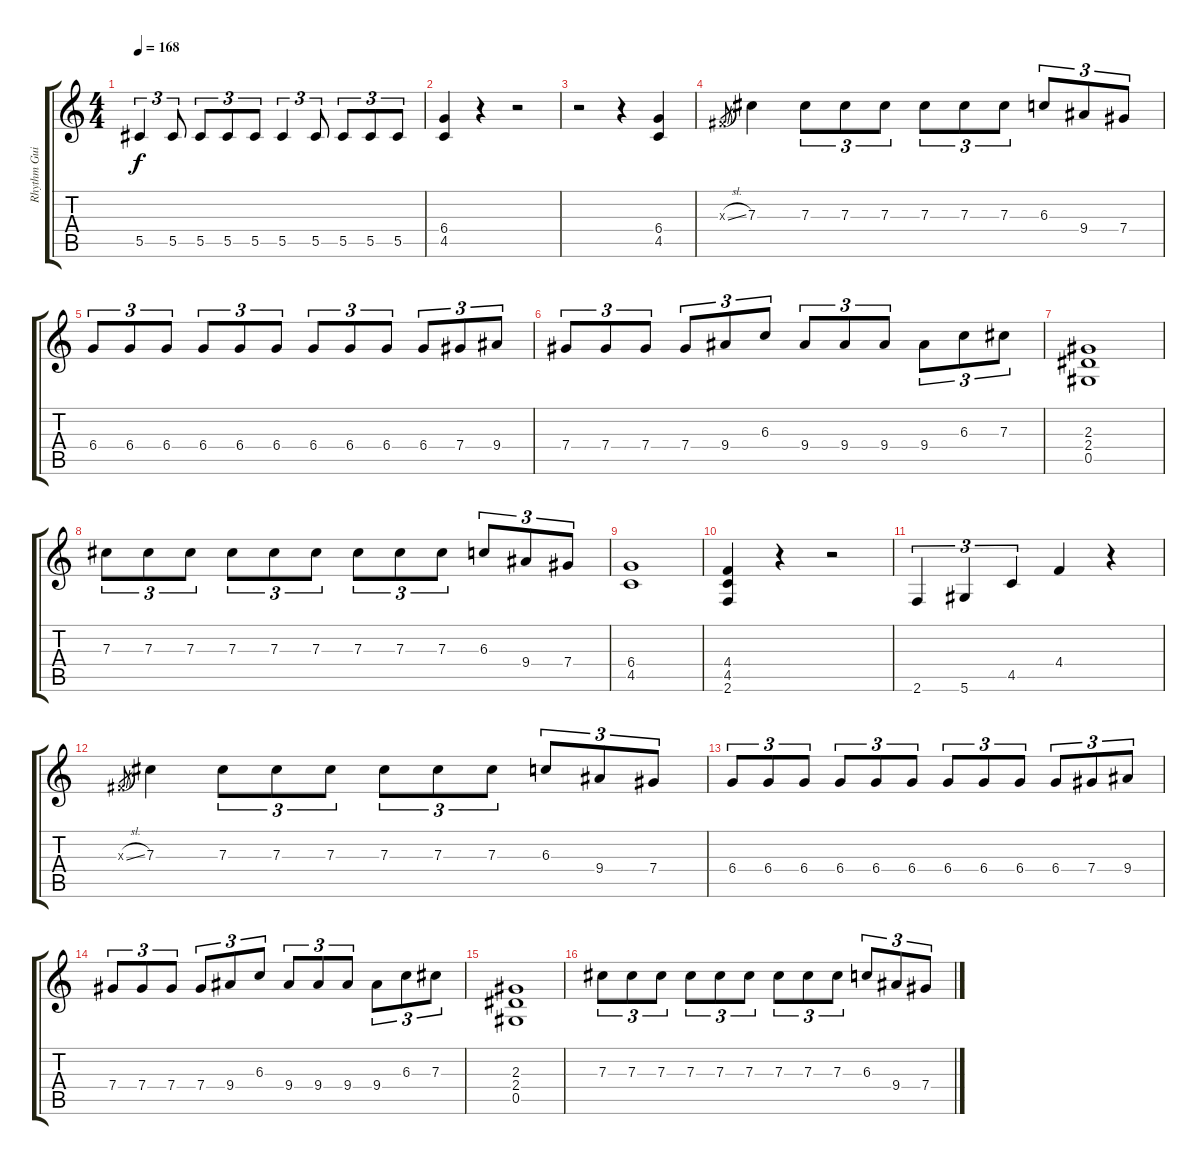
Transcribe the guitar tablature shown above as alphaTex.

\track ("Rhythm Guitar " "Rhythm Gui") {instrument distortionguitar}
\staff {score tabs}
\tuning (Eb4 Bb3 Gb3 Db3 Ab2 Eb2) {hide}
\ts (4 4)
\tempo 168
\clef g2
\ks c
5.5.4{tu (3 2) dy f} 5.5.8{tu (3 2)} 5.5.8{tu (3 2)} 5.5.8{tu (3 2)} 5.5.8{tu (3 2)} 5.5.4{tu (3 2)} 5.5.8{tu (3 2)} 5.5.8{tu (3 2)} 5.5.8{tu (3 2)} 5.5.8{tu (3 2)} |
(6.4 4.5).4 r.4 r.2 |
r.2 r.4 (6.4 4.5).4 |
0.3{sl x}.8{gr} 7.3.4 7.3.8{tu (3 2)} 7.3.8{tu (3 2)} 7.3.8{tu (3 2)} 7.3.8{tu (3 2)} 7.3.8{tu (3 2)} 7.3.8{tu (3 2)} 6.3.8{tu (3 2)} 9.4.8{tu (3 2)} 7.4.8{tu (3 2)} |
6.4.8{tu (3 2)} 6.4.8{tu (3 2)} 6.4.8{tu (3 2)} 6.4.8{tu (3 2)} 6.4.8{tu (3 2)} 6.4.8{tu (3 2)} 6.4.8{tu (3 2)} 6.4.8{tu (3 2)} 6.4.8{tu (3 2)} 6.4.8{tu (3 2)} 7.4.8{tu (3 2)} 9.4.8{tu (3 2)} |
7.4.8{tu (3 2)} 7.4.8{tu (3 2)} 7.4.8{tu (3 2)} 7.4.8{tu (3 2)} 9.4.8{tu (3 2)} 6.3.8{tu (3 2)} 9.4.8{tu (3 2)} 9.4.8{tu (3 2)} 9.4.8{tu (3 2)} 9.4.8{tu (3 2)} 6.3.8{tu (3 2)} 7.3.8{tu (3 2)} |
(2.3 2.4 0.5).1 |
7.3.8{tu (3 2)} 7.3.8{tu (3 2)} 7.3.8{tu (3 2)} 7.3.8{tu (3 2)} 7.3.8{tu (3 2)} 7.3.8{tu (3 2)} 7.3.8{tu (3 2)} 7.3.8{tu (3 2)} 7.3.8{tu (3 2)} 6.3.8{tu (3 2)} 9.4.8{tu (3 2)} 7.4.8{tu (3 2)} |
(6.4 4.5).1 |
(4.4 4.5 2.6).4 r.4 r.2 |
2.6.4{tu (3 2)} 5.6.4{tu (3 2)} 4.5.4{tu (3 2)} 4.4.4 r.4 |
0.3{sl x}.8{gr} 7.3.4 7.3.8{tu (3 2)} 7.3.8{tu (3 2)} 7.3.8{tu (3 2)} 7.3.8{tu (3 2)} 7.3.8{tu (3 2)} 7.3.8{tu (3 2)} 6.3.8{tu (3 2)} 9.4.8{tu (3 2)} 7.4.8{tu (3 2)} |
6.4.8{tu (3 2)} 6.4.8{tu (3 2)} 6.4.8{tu (3 2)} 6.4.8{tu (3 2)} 6.4.8{tu (3 2)} 6.4.8{tu (3 2)} 6.4.8{tu (3 2)} 6.4.8{tu (3 2)} 6.4.8{tu (3 2)} 6.4.8{tu (3 2)} 7.4.8{tu (3 2)} 9.4.8{tu (3 2)} |
7.4.8{tu (3 2)} 7.4.8{tu (3 2)} 7.4.8{tu (3 2)} 7.4.8{tu (3 2)} 9.4.8{tu (3 2)} 6.3.8{tu (3 2)} 9.4.8{tu (3 2)} 9.4.8{tu (3 2)} 9.4.8{tu (3 2)} 9.4.8{tu (3 2)} 6.3.8{tu (3 2)} 7.3.8{tu (3 2)} |
(2.3 2.4 0.5).1 |
7.3.8{tu (3 2)} 7.3.8{tu (3 2)} 7.3.8{tu (3 2)} 7.3.8{tu (3 2)} 7.3.8{tu (3 2)} 7.3.8{tu (3 2)} 7.3.8{tu (3 2)} 7.3.8{tu (3 2)} 7.3.8{tu (3 2)} 6.3.8{tu (3 2)} 9.4.8{tu (3 2)} 7.4.8{tu (3 2)}
